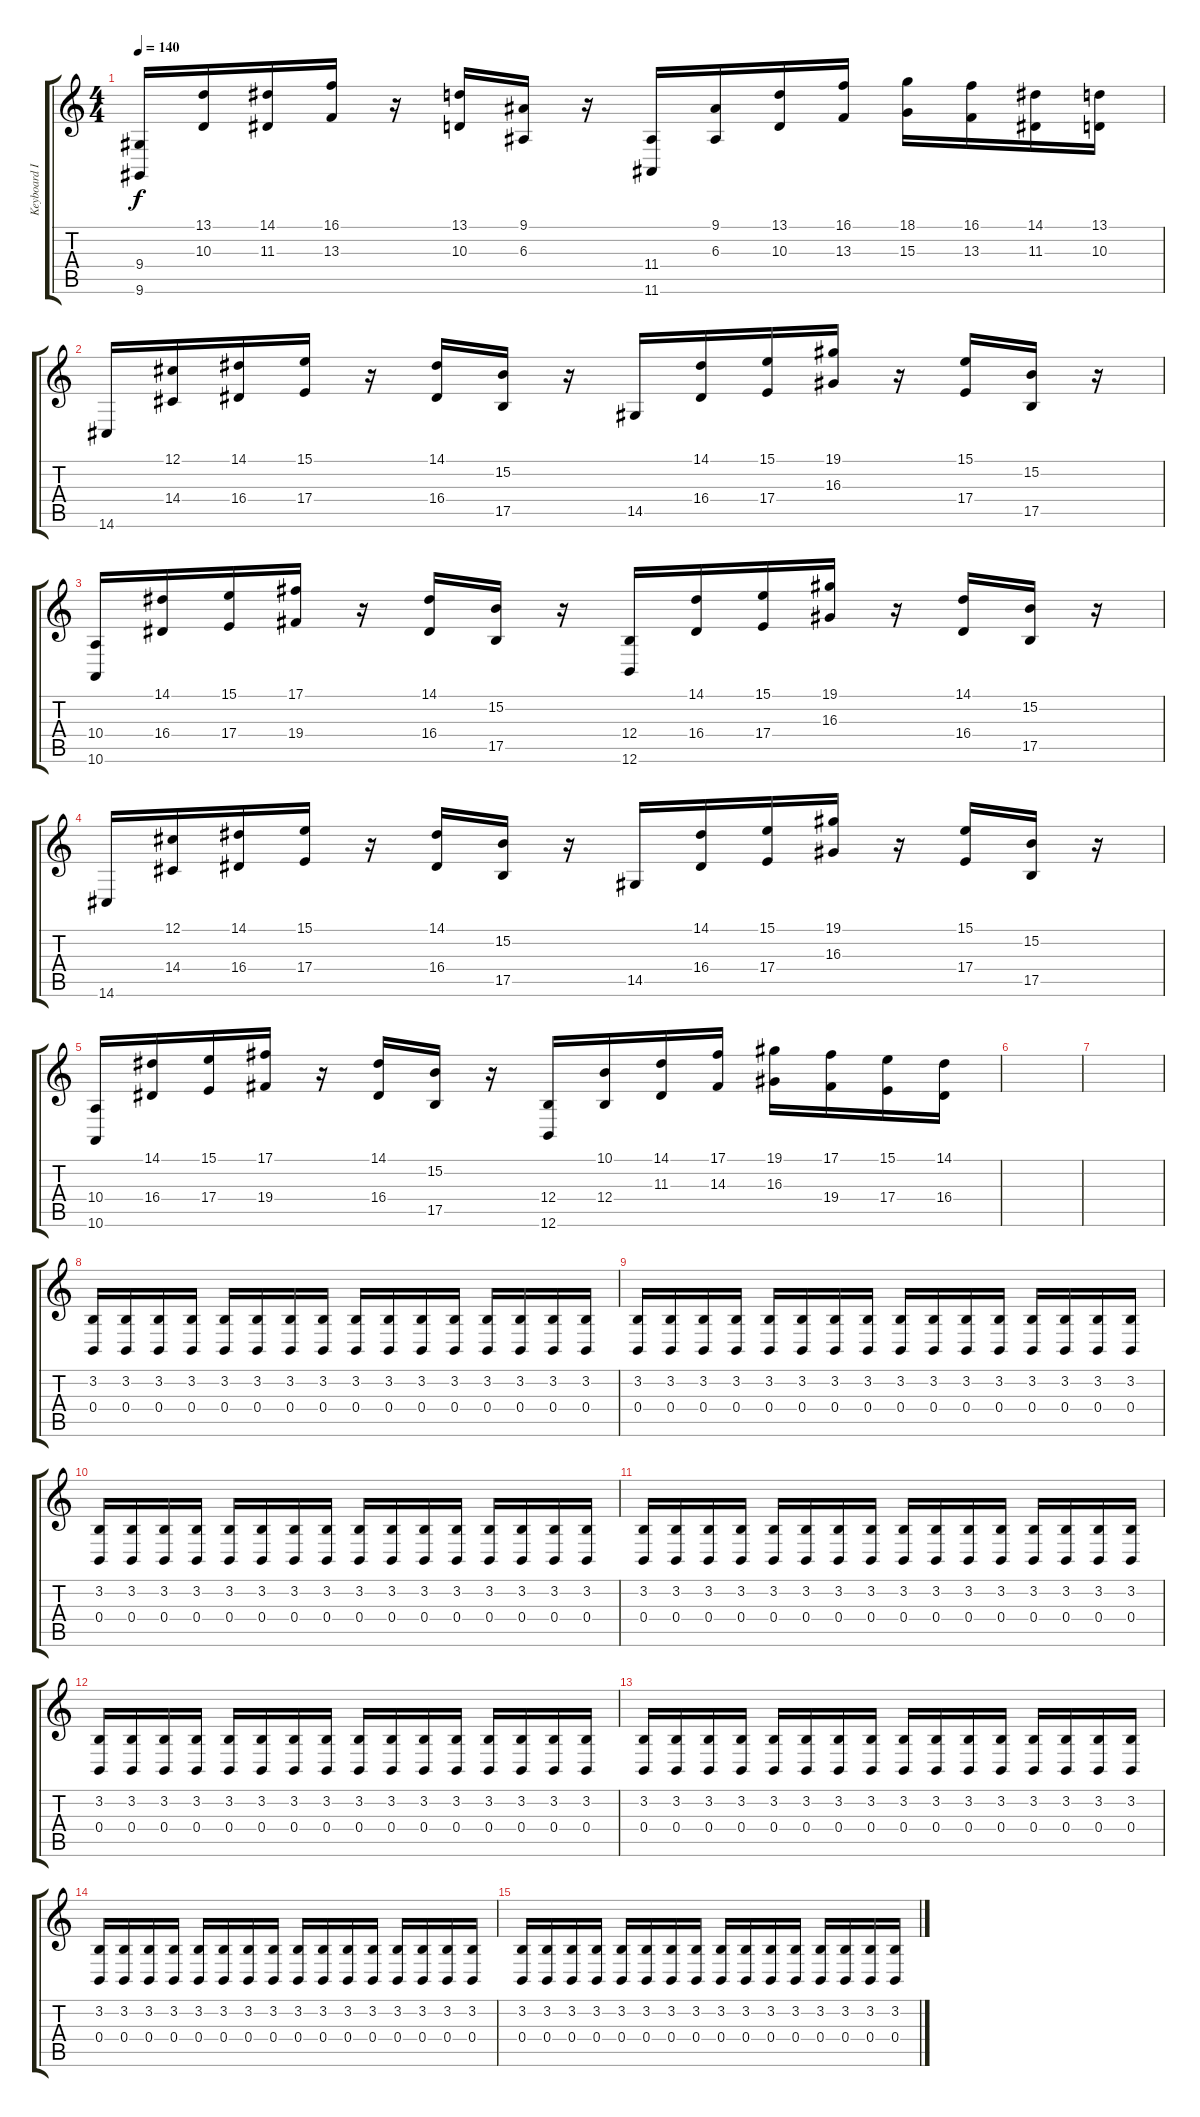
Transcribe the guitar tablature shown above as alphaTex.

\track ("Keyboard I" "Keyboard I") {instrument pad3polysynth}
\staff {score tabs}
\tuning (Db4 Ab3 E3 B2 Gb2 B1) {hide}
\ts (4 4)
\tempo 140
\clef g2
\ks c
(9.4 9.6).16{dy f} (13.1 10.3).16 (14.1 11.3).16 (16.1 13.3).16 r.16 (13.1 10.3).16 (9.1 6.3).16 r.16 (11.4 11.6).16 (9.1 6.3).16 (13.1 10.3).16 (16.1 13.3).16 (18.1 15.3).16 (16.1 13.3).16 (14.1 11.3).16 (13.1 10.3).16 |
14.6.16 (12.1 14.4).16 (14.1 16.4).16 (15.1 17.4).16 r.16 (14.1 16.4).16 (15.2 17.5).16 r.16 14.5.16 (14.1 16.4).16 (15.1 17.4).16 (19.1 16.3).16 r.16 (15.1 17.4).16 (15.2 17.5).16 r.16 |
(10.4 10.6).16 (14.1 16.4).16 (15.1 17.4).16 (17.1 19.4).16 r.16 (14.1 16.4).16 (15.2 17.5).16 r.16 (12.4 12.6).16 (14.1 16.4).16 (15.1 17.4).16 (19.1 16.3).16 r.16 (14.1 16.4).16 (15.2 17.5).16 r.16 |
14.6.16 (12.1 14.4).16 (14.1 16.4).16 (15.1 17.4).16 r.16 (14.1 16.4).16 (15.2 17.5).16 r.16 14.5.16 (14.1 16.4).16 (15.1 17.4).16 (19.1 16.3).16 r.16 (15.1 17.4).16 (15.2 17.5).16 r.16 |
(10.4 10.6).16 (14.1 16.4).16 (15.1 17.4).16 (17.1 19.4).16 r.16 (14.1 16.4).16 (15.2 17.5).16 r.16 (12.4 12.6).16 (10.1 12.4).16 (14.1 11.3).16 (17.1 14.3).16 (19.1 16.3).16 (17.1 19.4).16 (15.1 17.4).16 (14.1 16.4).16 |
|
|
(3.2 0.4).16 (3.2 0.4).16 (3.2 0.4).16 (3.2 0.4).16 (3.2 0.4).16 (3.2 0.4).16 (3.2 0.4).16 (3.2 0.4).16 (3.2 0.4).16 (3.2 0.4).16 (3.2 0.4).16 (3.2 0.4).16 (3.2 0.4).16 (3.2 0.4).16 (3.2 0.4).16 (3.2 0.4).16 |
(3.2 0.4).16 (3.2 0.4).16 (3.2 0.4).16 (3.2 0.4).16 (3.2 0.4).16 (3.2 0.4).16 (3.2 0.4).16 (3.2 0.4).16 (3.2 0.4).16 (3.2 0.4).16 (3.2 0.4).16 (3.2 0.4).16 (3.2 0.4).16 (3.2 0.4).16 (3.2 0.4).16 (3.2 0.4).16 |
(3.2 0.4).16 (3.2 0.4).16 (3.2 0.4).16 (3.2 0.4).16 (3.2 0.4).16 (3.2 0.4).16 (3.2 0.4).16 (3.2 0.4).16 (3.2 0.4).16 (3.2 0.4).16 (3.2 0.4).16 (3.2 0.4).16 (3.2 0.4).16 (3.2 0.4).16 (3.2 0.4).16 (3.2 0.4).16 |
(3.2 0.4).16 (3.2 0.4).16 (3.2 0.4).16 (3.2 0.4).16 (3.2 0.4).16 (3.2 0.4).16 (3.2 0.4).16 (3.2 0.4).16 (3.2 0.4).16 (3.2 0.4).16 (3.2 0.4).16 (3.2 0.4).16 (3.2 0.4).16 (3.2 0.4).16 (3.2 0.4).16 (3.2 0.4).16 |
(3.2 0.4).16 (3.2 0.4).16 (3.2 0.4).16 (3.2 0.4).16 (3.2 0.4).16 (3.2 0.4).16 (3.2 0.4).16 (3.2 0.4).16 (3.2 0.4).16 (3.2 0.4).16 (3.2 0.4).16 (3.2 0.4).16 (3.2 0.4).16 (3.2 0.4).16 (3.2 0.4).16 (3.2 0.4).16 |
(3.2 0.4).16 (3.2 0.4).16 (3.2 0.4).16 (3.2 0.4).16 (3.2 0.4).16 (3.2 0.4).16 (3.2 0.4).16 (3.2 0.4).16 (3.2 0.4).16 (3.2 0.4).16 (3.2 0.4).16 (3.2 0.4).16 (3.2 0.4).16 (3.2 0.4).16 (3.2 0.4).16 (3.2 0.4).16 |
(3.2 0.4).16 (3.2 0.4).16 (3.2 0.4).16 (3.2 0.4).16 (3.2 0.4).16 (3.2 0.4).16 (3.2 0.4).16 (3.2 0.4).16 (3.2 0.4).16 (3.2 0.4).16 (3.2 0.4).16 (3.2 0.4).16 (3.2 0.4).16 (3.2 0.4).16 (3.2 0.4).16 (3.2 0.4).16 |
(3.2 0.4).16 (3.2 0.4).16 (3.2 0.4).16 (3.2 0.4).16 (3.2 0.4).16 (3.2 0.4).16 (3.2 0.4).16 (3.2 0.4).16 (3.2 0.4).16 (3.2 0.4).16 (3.2 0.4).16 (3.2 0.4).16 (3.2 0.4).16 (3.2 0.4).16 (3.2 0.4).16 (3.2 0.4).16
